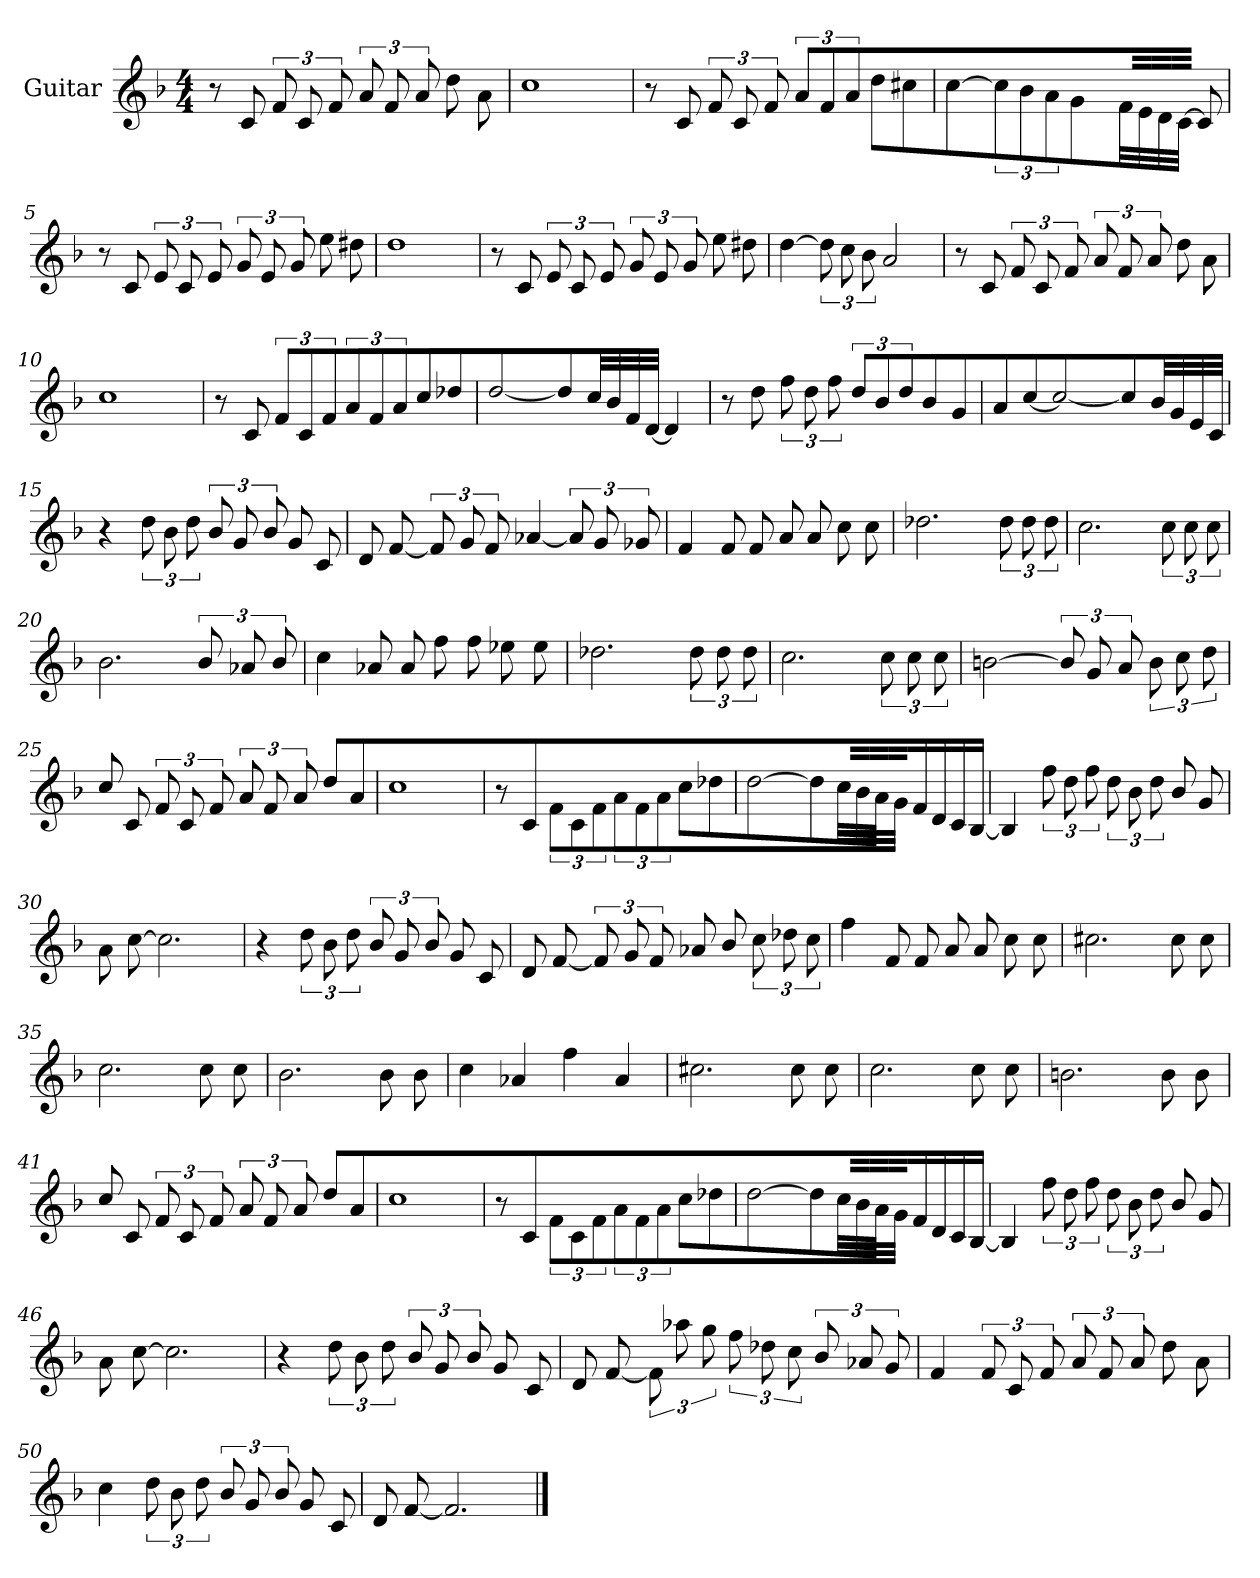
**kern
*part1
*staff1
*I"Guitar
*I'Guit.
*clefG2
*k[b-]
*M4/4
=1
8r
8c/
12f/L
12c/
12f/
12a/L
12f/
12a/
8dd\L
8a\
=2
1cc
=3
8r
8c/
12f/L
12c/
12f/
12a/L
12f/
12a/
8dd\L
8cc#X\
=4
[>4cc\
12cc\L]
12b-\
12a\
4g/
32f/LLL
32e/JJ
32d/JJ
[<32c/JJ
8c/]
!!LO:LB:g=z
=5
8r
8c/
12e/L
12c/
12e/
12g/L
12e/
12g/
8ee\L
8dd#X\
=6
1dd
=7
8r
8c/
12e/L
12c/
12e/
12g/L
12e/
12g/
8ee\L
8dd#X\
=8
[>4dd\
12dd\L]
12cc\
12b-\
2a/
!!LO:LB:g=z
=9
8r
8c/
12f/L
12c/
12f/
12a/L
12f/
12a/
8dd\L
8a\
=10
1cc
=11
8r
8c/
12f/L
12c/
12f/
12a/L
12f/
12a/
8cc\L
8dd-X\
=12
[>2dd\
8dd/L]
32cc/LL
32b-/JJ
32f/JJ
[<32d/JJ
4d/]
!!LO:LB:g=z
=13
8r
8dd\
12ff\L
12dd\
12ff\
12dd\L
12b-\
12dd\
8b-/L
8g/
=14
8a\L
[>8cc\
2cc\_>
8cc/L]
32b-/LL
32g/JJ
32e/JJ
32c/JJ
=15
4r
12dd\L
12b-\
12dd\
12b-/L
12g/
12b-/
8g/L
8c/
!!LO:LB:g=z
=16
8d/L
[<8f/
12f/L]
12g/
12f/
[<4a-X/
12a-/L]
12g/
12g-X/
=17
4f/
8f/L
8f/
8a/L
8a/
8cc\L
8cc\
=18
2.dd-X\
12dd-\L
12dd-\
12dd-\
=19
2.cc\
12cc\L
12cc\
12cc\
=20
2.b-\
12b-/L
12a-X/
12b-/
!!LO:LB:g=z
=21
4cc\
8a-X/L
8a-/
8ff\L
8ff\
8ee-X\L
8ee-\
=22
2.dd-X\
12dd-\L
12dd-\
12dd-\
=23
2.cc\
12cc\L
12cc\
12cc\
=24
[>2bn\
12b/L]
12g/
12a/
12b\L
12cc\
12dd\
!!LO:LB:g=z
=25
8cc/L
8c/
12f/L
12c/
12f/
12a/L
12f/
12a/
8dd\L
8a\
=26
1cc
=27
8r
8c/
12f/L
12c/
12f/
12a/L
12f/
12a/
8cc\L
8dd-X\
=28
[>2dd\
8dd\L]
32cc\LL
32b-\JJ
32a\JJ
32g\JJ
16f/LL
16d/J
16c/J
[<16B-/J
!!LO:LB:g=z
=29
4B-/]
12ff\L
12dd\
12ff\
12dd\L
12b-\
12dd\
8b-/L
8g/
=30
8a\L
[>8cc\
2.cc\]
=31
4r
12dd\L
12b-\
12dd\
12b-/L
12g/
12b-/
8g/L
8c/
=32
8d/L
[<8f/
12f/L]
12g/
12f/
8a-X/L
8b-/
12cc\L
12dd-X\
12cc\
!!LO:LB:g=z
=33
4ff\
8f/L
8f/
8a/L
8a/
8cc\L
8cc\
=34
2.cc#X\
8cc#\L
8cc#\
=35
2.cc\
8cc\L
8cc\
=36
2.b-\
8b-\L
8b-\
=37
4cc\
4a-X/
4ff\
4a-/
=38
2.cc#X\
8cc#\L
8cc#\
!!LO:LB:g=z
=39
2.cc\
8cc\L
8cc\
=40
2.bn\
8b\L
8b\
=41
8cc/L
8c/
12f/L
12c/
12f/
12a/L
12f/
12a/
8dd\L
8a\
=42
1cc
=43
8r
8c/
12f/L
12c/
12f/
12a/L
12f/
12a/
8cc\L
8dd-X\
!!LO:PB:g=z
=44
[>2dd\
8dd\L]
32cc\LL
32b-\JJ
32a\JJ
32g\JJ
16f/LL
16d/J
16c/J
[<16B-/J
=45
4B-/]
12ff\L
12dd\
12ff\
12dd\L
12b-\
12dd\
8b-/L
8g/
=46
8a\L
[>8cc\
2.cc\]
=47
4r
12dd\L
12b-\
12dd\
12b-/L
12g/
12b-/
8g/L
8c/
!!LO:LB:g=z
=48
8d/L
[<8f/
12f\L]
12aa-X\
12gg\
12ff\L
12dd-X\
12cc\
12b-/L
12a-X/
12g/
=49
4f/
12f/L
12c/
12f/
12a/L
12f/
12a/
8dd\L
8a\
=50
4cc\
12dd\L
12b-\
12dd\
12b-/L
12g/
12b-/
8g/L
8c/
=51
8d/L
[<8f/
2.f/]
==
*-
